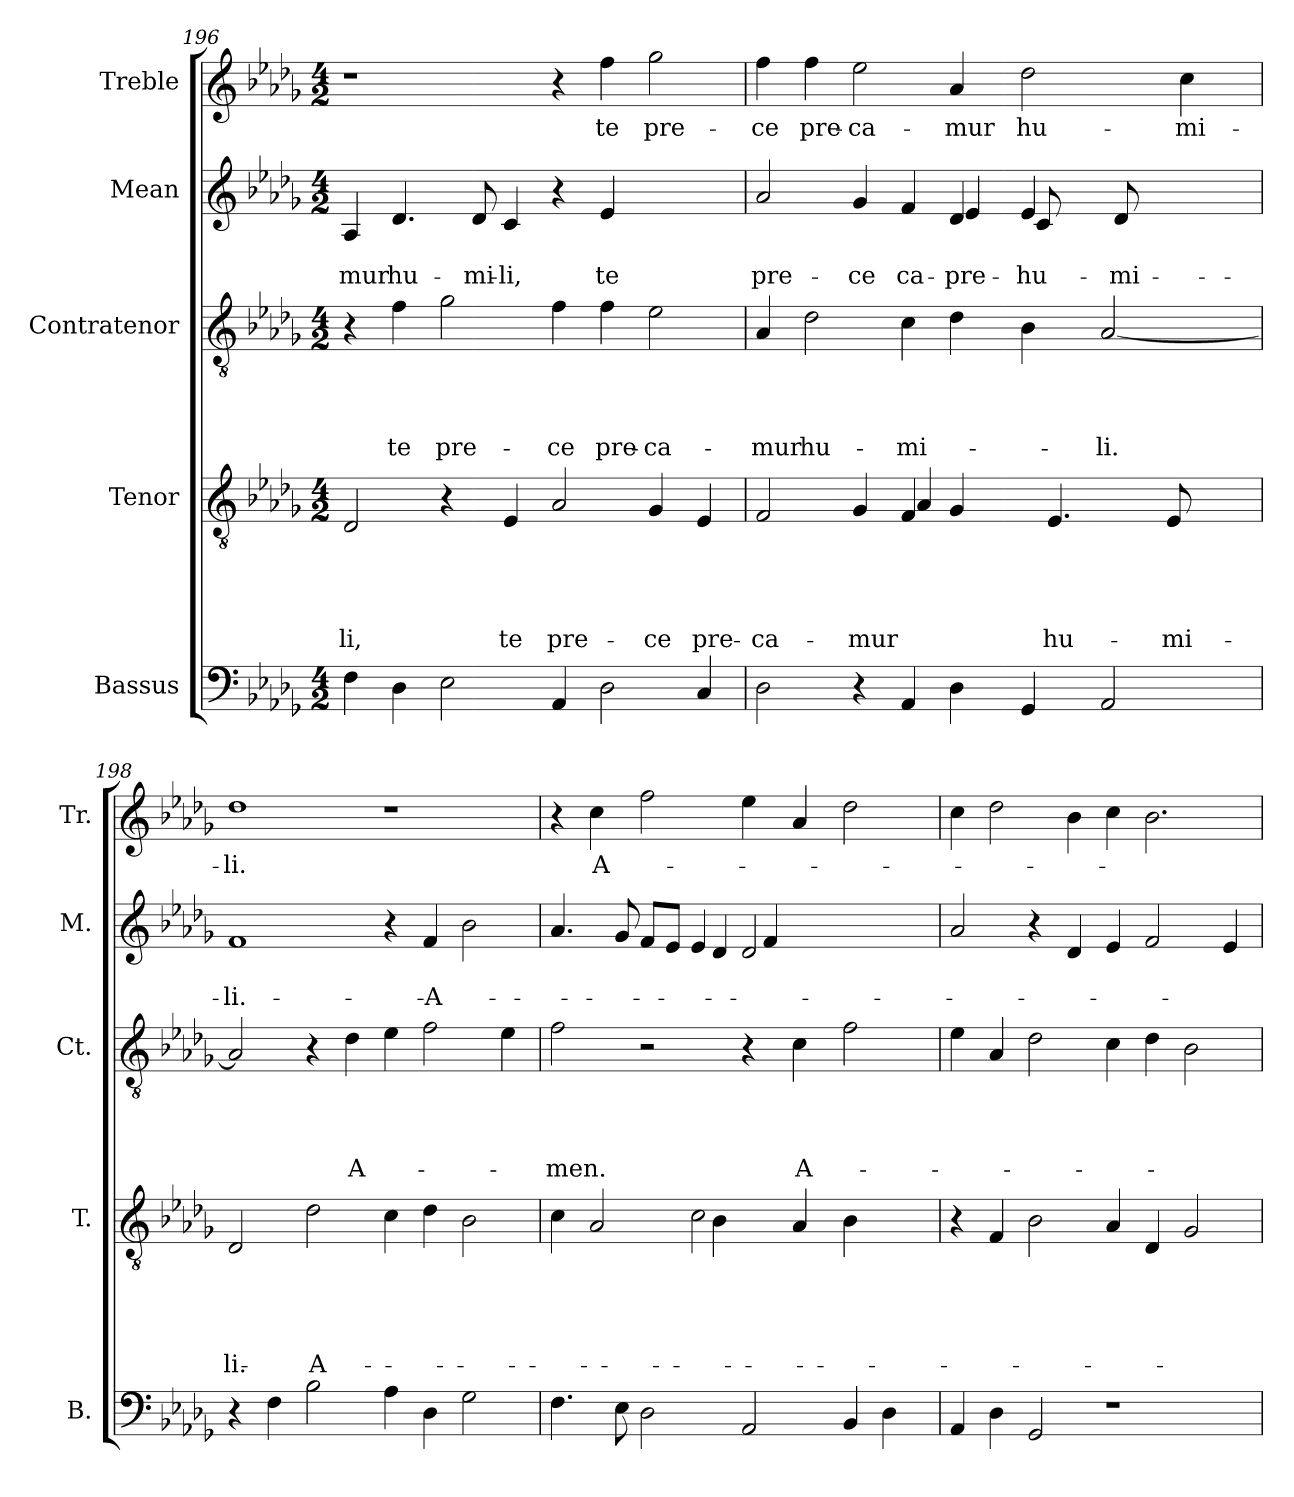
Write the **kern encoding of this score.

**kern	**kern	**text	**text	**text	**text	**text	**kern	**text	**text	**text	**text	**kern	**text	**text	**kern	**text
*part5	*part4	*part4	*part4	*part4	*part4	*part4	*part3	*part3	*part3	*part3	*part3	*part2	*part2	*part2	*part1	*part1
*staff5	*staff4	*staff4	*staff4	*staff4	*staff4	*staff4	*staff3	*staff3	*staff3	*staff3	*staff3	*staff2	*staff2	*staff2	*staff1	*staff1
*I"Bassus	*I"Tenor	*	*	*	*	*	*I"Contratenor	*	*	*	*	*I"Mean	*	*	*I"Treble	*
*I'B.	*I'T.	*	*	*	*	*	*I'Ct.	*	*	*	*	*I'M.	*	*	*I'Tr.	*
!!LO:LB:g=z
*clefF4	*clefGv2	*	*	*	*	*	*clefGv2	*	*	*	*	*clefG2	*	*	*clefG2	*
*k[b-e-a-d-g-]	*k[b-e-a-d-g-]	*	*	*	*	*	*k[b-e-a-d-g-]	*	*	*	*	*k[b-e-a-d-g-]	*	*	*k[b-e-a-d-g-]	*
*D-:	*D-:	*	*	*	*	*	*D-:	*	*	*	*	*D-:	*	*	*D-:	*
*M4/2	*M4/2	*	*	*	*	*	*M4/2	*	*	*	*	*M4/2	*	*	*M4/2	*
=196	=196	=196	=196	=196	=196	=196	=196	=196	=196	=196	=196	=196	=196	=196	=196	=196
!	!	!	!	!	!	!LO:LY:b	!	!	!	!	!	!	!	!LO:LY:b	!	!
4F\	2D-/	.	.	.	.	-li,	4r	.	.	.	.	4A-/	.	-mur	1r	.
!	!	!	!	!	!	!	!	!	!	!	!LO:LY:b	!	!	!LO:LY:b	!	!
4D-\	.	.	.	.	.	.	4f\	.	.	.	te	4.d-/	.	hu-	.	.
!	!	!	!	!	!	!	!	!	!	!	!LO:LY:b	!	!	!	!	!
2E-\	4r	.	.	.	.	.	2g-\	.	.	.	pre-	.	.	.	.	.
!	!	!	!	!	!	!	!	!	!	!	!	!	!	!LO:LY:b	!	!
.	.	.	.	.	.	.	.	.	.	.	.	8d-/	.	-mi-	.	.
!	!	!	!	!	!	!LO:LY:b	!	!	!	!	!	!	!	!LO:LY:b:rj	!	!
.	4E-/	.	.	.	.	te	.	.	.	.	.	4c/	.	-li,	.	.
!	!	!	!	!	!	!LO:LY:b	!	!	!	!	!LO:LY:b	!	!	!	!	!
4AA-/	2A-/	.	.	.	.	pre-	4f\	.	.	.	-ce	4r	.	.	4r	.
!	!	!	!	!	!	!	!	!	!	!	!LO:LY:b	!	!	!LO:LY:b	!	!LO:LY:b
2D-\	.	.	.	.	.	.	4f\	.	.	.	pre-	4e-/	.	te	4ff\	te
!	!	!	!	!	!	!LO:LY:b	!	!	!	!	!LO:LY:b:rj	!	!	!	!	!LO:LY:b
.	4G-/	.	.	.	.	-ce	2e-\	.	.	.	-ca-	2ryy	.	.	2gg-\	pre-
!	!	!	!	!	!	!LO:LY:b	!	!	!	!	!	!	!	!	!	!
4C/	4E-/	.	.	.	.	pre-	.	.	.	.	.	.	.	.	.	.
=197	=197	=197	=197	=197	=197	=197	=197	=197	=197	=197	=197	=197	=197	=197	=197	=197
!	!	!	!	!	!	!LO:LY:b	!	!	!	!	!LO:LY:b	!	!	!LO:LY:b	!	!LO:LY:b
*	*^	*	*	*	*	*	*	*	*	*	*	*^	*	*	*	*
*	*	*^	*	*	*	*	*	*	*	*	*	*	*	*	*	*	*	*
2D-\	2F/	2.ryy	1ryy	.	.	.	.	-ca-	4A-/	.	.	.	-mur	2a-/	1ryy	.	pre-	4ff\	-ce
!	!	!	!	!	!	!	!	!	!	!	!	!	!LO:LY:b	!	!	!	!	!	!LO:LY:b
.	.	.	.	.	.	.	.	.	2d-\	.	.	.	hu-	.	.	.	.	4ff\	pre-
!	!	!	!	!	!	!	!	!LO:LY:b	!	!	!	!	!	!	!	!	!LO:LY:b	!	!LO:LY:b:rj
4r	4G-/	.	.	.	.	.	.	-mur	.	.	.	.	.	4g-/	.	.	-ce	2ee-\	-ca-
!	!	!	!	!	!	!	!	!	!	!	!	!	!LO:LY:b	!	!	!	!LO:LY:b	!	!
4AA-/	4F/	4A-/	.	.	.	.	.	.	4c\	.	.	.	-mi-	4f/	.	.	ca-	.	.
!	!	!	!	!	!	!	!	!	!	!	!	!	!	!	!	!	!LO:LY:b:rj	!	!
!	!	!	!	!	!	!	!	!	!	!	!	!	!	!	!	!	!LO:LY:b	!	!LO:LY:b
4D-\	4G-/	8ryy	4ryy	.	.	.	.	.	4d-\	.	.	.	.	4d-/	4e-/	.	pre-	4a-/	-mur
.	.	32ryy	.	.	.	.	.	.	.	.	.	.	.	.	.	.	.	.	.
.	.	2ryy	.	.	.	.	.	.	.	.	.	.	.	.	.	.	.	.	.
!	!	!	!	!	!	!	!	!	!	!	!	!	!	!	!	!	!LO:LY:b	!	!LO:LY:b
4GG-/	8ryy	.	16.ryy	.	.	.	.	.	4B-\	.	.	.	.	4e-/	8c/	.	-hu-	2dd-\	hu-
!	!	!	!	!	!	!	!	!LO:LY:b	!	!	!	!	!	!	!	!	!	!	!
.	.	.	4.E-/	.	.	.	.	hu-	.	.	.	.	.	.	.	.	.	.	.
.	32ryy	.	.	.	.	.	.	.	.	.	.	.	.	.	8ryy	.	.	.	.
.	2ryy	.	.	.	.	.	.	.	.	.	.	.	.	.	.	.	.	.	.
!	!	!	!	!	!	!	!	!	!	!	!	!	!LO:LY:b	!	!	!	!	!	!
2AA-/	.	.	.	.	.	.	.	.	[<2A-/	.	.	.	-li.	4ryy	32ryy	.	.	.	.
!	!	!	!	!	!	!	!	!	!	!	!	!	!	!	!	!	!LO:LY:b	!	!
.	.	.	.	.	.	.	.	.	.	.	.	.	.	.	8d-/	.	-mi-	.	.
.	.	4ryy	.	.	.	.	.	.	.	.	.	.	.	.	4ryy	.	.	.	.
!	!	!	!	!	!	!	!	!LO:LY:b	!	!	!	!	!	!	!	!	!	!	!
.	.	.	8E-/	.	.	.	.	-mi-	.	.	.	.	.	.	.	.	.	.	.
!	!	!	!	!	!	!	!	!	!	!	!	!	!	!	!	!	!	!	!LO:LY:b
.	.	.	.	.	.	.	.	.	.	.	.	.	.	16.ryy	.	.	.	4cc\	-mi-
.	.	.	8ryy	.	.	.	.	.	.	.	.	.	.	8ryy	.	.	.	.	.
.	16.ryy	16.ryy	.	.	.	.	.	.	.	.	.	.	.	.	16.ryy	.	.	.	.
.	.	.	32ryy	.	.	.	.	.	.	.	.	.	.	32ryy	.	.	.	.	.
*	*	*	*	*	*	*	*	*	*	*	*	*	*	*v	*v	*	*	*	*
=198	=198	=198	=198	=198	=198	=198	=198	=198	=198	=198	=198	=198	=198	=198	=198	=198	=198	=198
!	!	!	!	!	!	!	!	!LO:LY:b	!	!	!	!	!	!	!	!LO:LY:b	!	!LO:LY:b
*	*v	*v	*v	*	*	*	*	*	*	*	*	*	*	*	*	*	*	*
4r	2D-/	.	.	.	.	-li.	2A-/]	.	.	.	.	1f	.	-li.	1dd-	-li.
4F\	.	.	.	.	.	.	.	.	.	.	.	.	.	.	.	.
!	!	!	!	!	!	!LO:LY:b	!	!	!	!	!	!	!	!	!	!
2B-\	2d-\	.	.	.	.	A-	4r	.	.	.	.	.	.	.	.	.
!	!	!	!	!	!	!	!	!	!	!	!LO:LY:b	!	!	!	!	!
.	.	.	.	.	.	.	4d-\	.	.	.	A-	.	.	.	.	.
4A-\	4c\	.	.	.	.	.	4e-\	.	.	.	.	4r	.	.	1r	.
!	!	!	!	!	!	!	!	!	!	!	!	!	!	!LO:LY:b	!	!
4D-\	4d-\	.	.	.	.	.	2f\	.	.	.	.	4f/	.	A-	.	.
2G-\	2B-\	.	.	.	.	.	.	.	.	.	.	2b-\	.	.	.	.
.	.	.	.	.	.	.	4e-\	.	.	.	.	.	.	.	.	.
=199	=199	=199	=199	=199	=199	=199	=199	=199	=199	=199	=199	=199	=199	=199	=199	=199
*	*^	*	*	*	*	*	*	*	*	*	*	*	*	*	*	*
*	*	*^	*	*	*	*	*	*	*	*	*	*	*	*	*	*	*
!	!	!	!	!	!	!	!	!	!	!	!	!	!LO:LY:b	!	!	!	!	!
*	*	*	*	*	*	*	*	*	*	*	*	*	*	*^	*	*	*	*
4.F\	4c\	2ryy	1.ryy	.	.	.	.	.	2f\	.	.	.	-men.	4.a-/	2ryy	.	.	4r	.
!	!	!	!	!	!	!	!	!	!	!	!	!	!	!	!	!	!	!	!LO:LY:b
.	2A-/	.	.	.	.	.	.	.	.	.	.	.	.	.	.	.	.	4cc\	A-
8E-\	.	.	.	.	.	.	.	.	.	.	.	.	.	8g-/	.	.	.	.	.
2D-\	.	4ryy	.	.	.	.	.	.	2r	.	.	.	.	8f/L	4ryy	.	.	2ff\	.
.	.	.	.	.	.	.	.	.	.	.	.	.	.	8e-/J	.	.	.	.	.
.	2c\	16.ryy	.	.	.	.	.	.	.	.	.	.	.	4e-/	16.ryy	.	.	.	.
.	.	4B-\	.	.	.	.	.	.	.	.	.	.	.	.	4d-/	.	.	.	.
2AA-/	.	.	.	.	.	.	.	.	4r	.	.	.	.	2d-/	.	.	.	4ee-\	.
.	.	4ryy	.	.	.	.	.	.	.	.	.	.	.	.	4f/	.	.	.	.
!	!	!	!	!	!	!	!	!	!	!	!	!	!LO:LY:b	!	!	!	!	!	!
.	4A-/	.	.	.	.	.	.	.	4c\	.	.	.	A-	.	.	.	.	4a-/	.
.	.	2ryy	.	.	.	.	.	.	.	.	.	.	.	.	2ryy	.	.	.	.
4BB-/	4ryy	.	4B-\	.	.	.	.	.	2f\	.	.	.	.	2ryy	.	.	.	2dd-\	.
4D-\	4ryy	.	4ryy	.	.	.	.	.	.	.	.	.	.	.	.	.	.	.	.
.	.	8ryy	.	.	.	.	.	.	.	.	.	.	.	.	8ryy	.	.	.	.
.	.	32ryy	.	.	.	.	.	.	.	.	.	.	.	.	32ryy	.	.	.	.
*	*v	*v	*v	*	*	*	*	*	*	*	*	*	*	*v	*v	*	*	*	*
!!LO:PB:g=z
=200	=200	=200	=200	=200	=200	=200	=200	=200	=200	=200	=200	=200	=200	=200	=200	=200
4AA-/	4r	.	.	.	.	.	4e-\	.	.	.	.	2a-/	.	.	4cc\	.
4D-\	4F/	.	.	.	.	.	4A-/	.	.	.	.	.	.	.	2dd-\	.
2GG-/	2B-\	.	.	.	.	.	2d-\	.	.	.	.	4r	.	.	.	.
.	.	.	.	.	.	.	.	.	.	.	.	4d-/	.	.	4b-\	.
1r	4A-/	.	.	.	.	.	4c\	.	.	.	.	4e-/	.	.	4cc\	.
.	4D-/	.	.	.	.	.	4d-\	.	.	.	.	2f/	.	.	2.b-\	.
.	2G-/	.	.	.	.	.	2B-\	.	.	.	.	.	.	.	.	.
.	.	.	.	.	.	.	.	.	.	.	.	4e-/	.	.	.	.
=	=	=	=	=	=	=	=	=	=	=	=	=	=	=	=	=
*-	*-	*-	*-	*-	*-	*-	*-	*-	*-	*-	*-	*-	*-	*-	*-	*-
